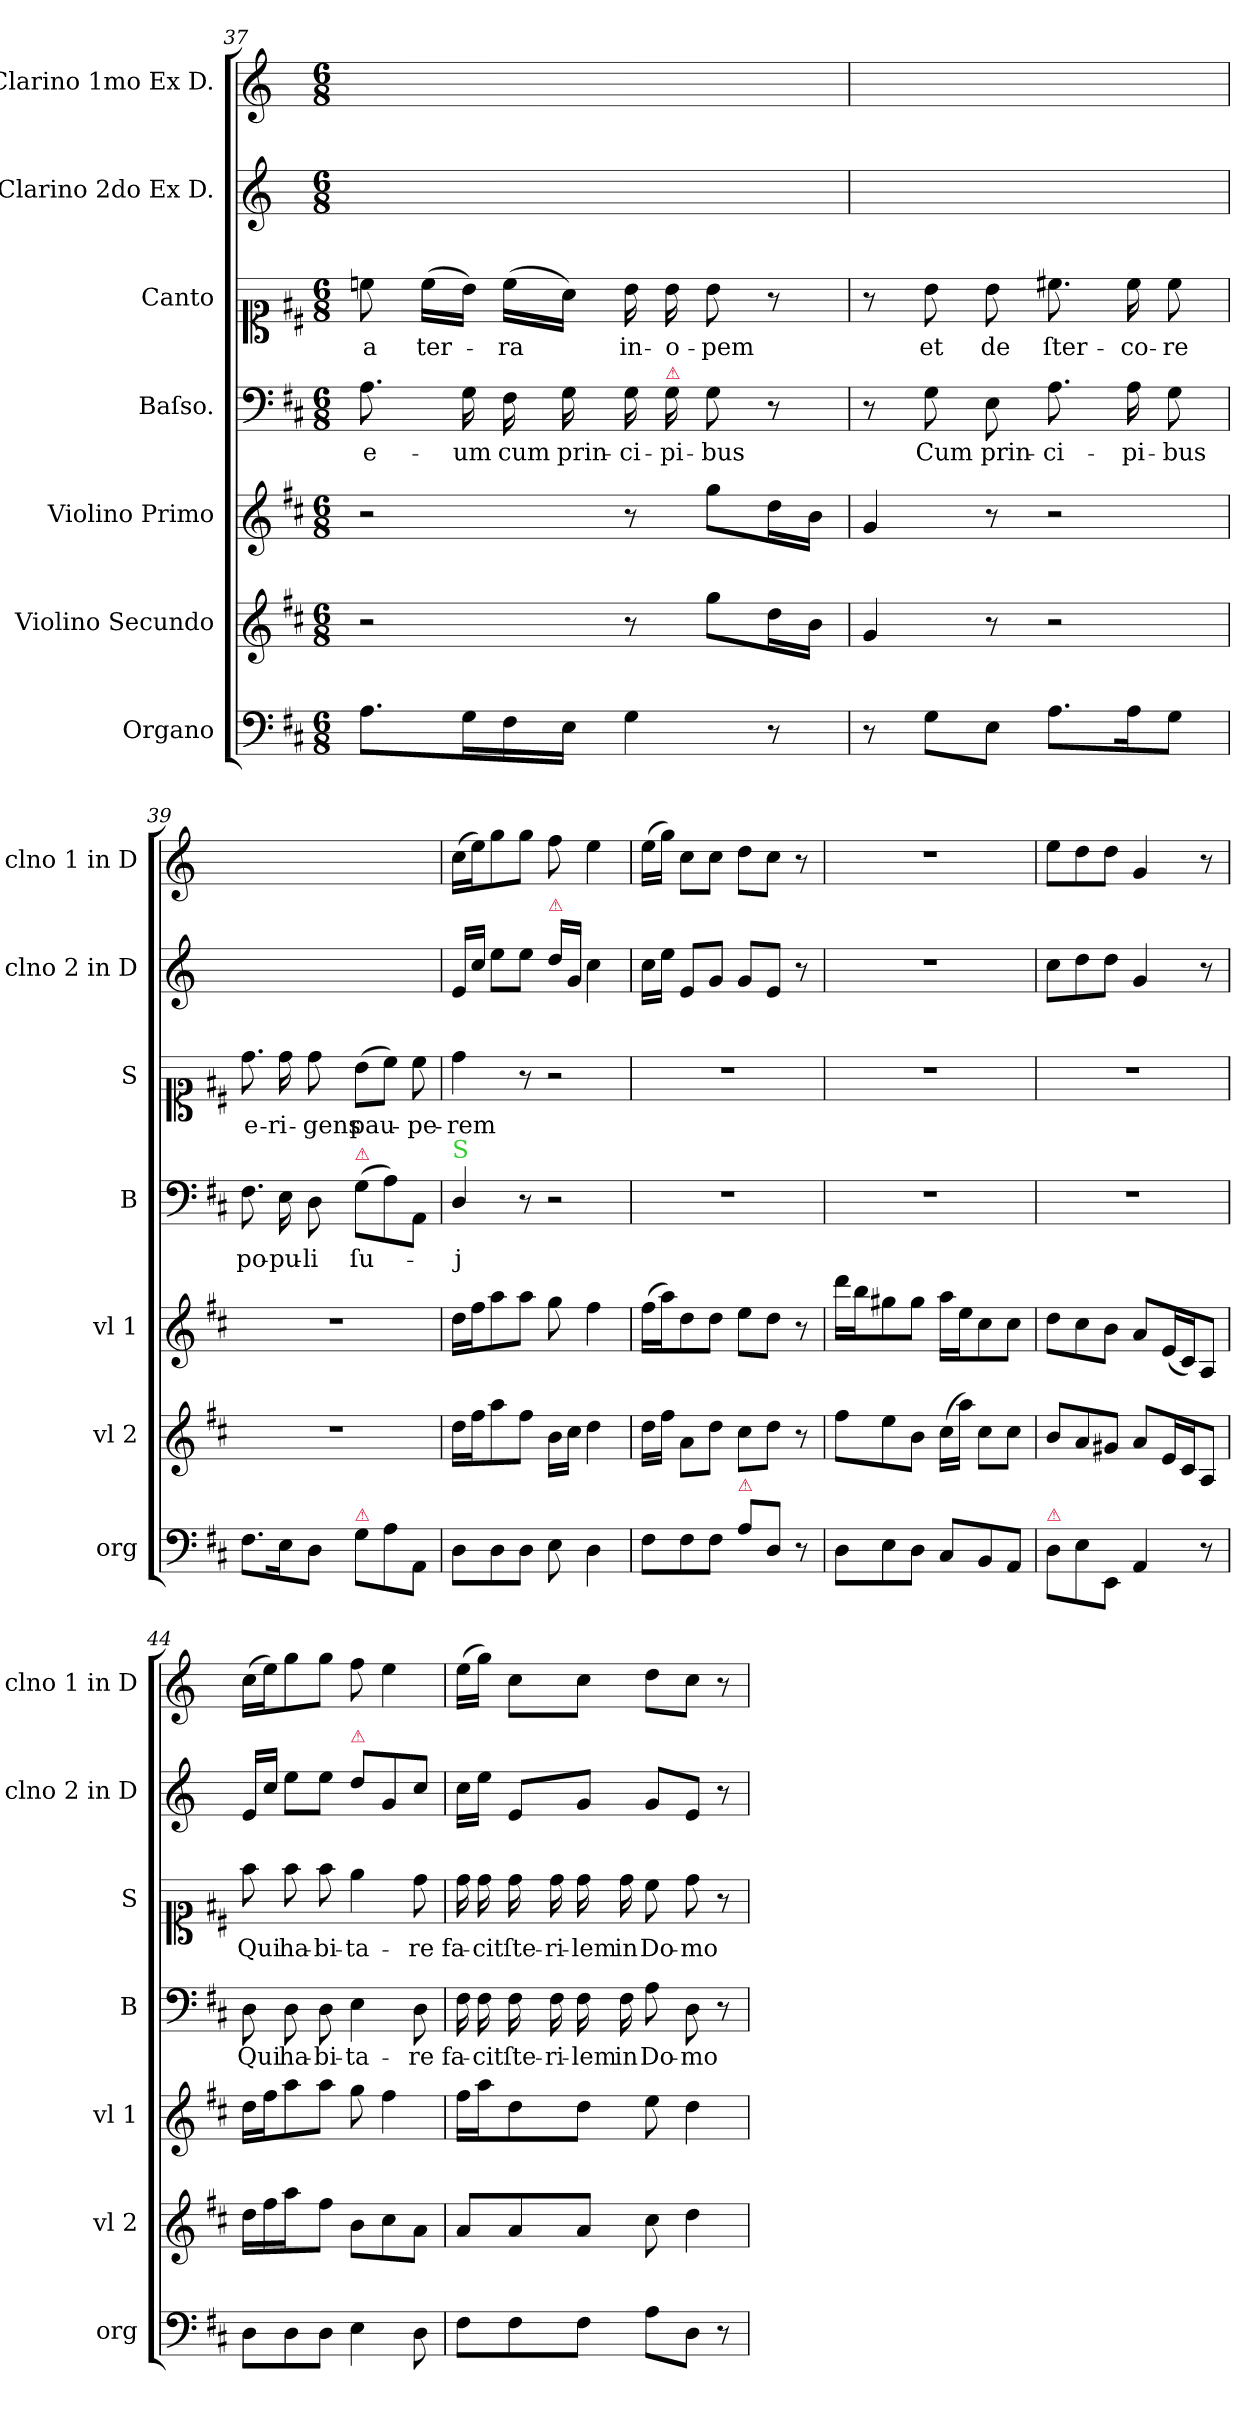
**kern	**kern	**kern	**kern	**text	**kern	**text	**kern	**kern
*part7	*part6	*part5	*part4	*part4	*part3	*part3	*part2	*part1
*staff7	*staff6	*staff5	*staff4	*staff4	*staff3	*staff3	*staff2	*staff1
*I"Organo	*I"Violino Secundo	*I"Violino Primo	*I"Baſso.	*	*I"Canto	*	*I"Clarino 2do Ex D.	*I"Clarino 1mo Ex D.
*I'org	*I'vl 2	*I'vl 1	*I'B	*	*I'S	*	*I'clno 2 in D	*I'clno 1 in D
*clefF4	*clefG2	*clefG2	*clefF4	*	*clefC1	*	*clefG2	*clefG2
*	*	*	*	*	*	*	*ITrd-1c-2	*ITrd-1c-2
*k[f#c#]	*k[f#c#]	*k[f#c#]	*k[f#c#]	*	*k[f#c#]	*	*k[f#c#]	*k[f#c#]
*M6/8	*M6/8	*M6/8	*M6/8	*	*M6/8	*	*M6/8	*M6/8
=37	=37	=37	=37	=37	=37	=37	=37	=37
!	!LO:N:vis=2	!LO:N:vis=2	!	!	!	!	!	!
8.A\L	4.r	4.r	8.A\	e-	8ccn\	a	2.ryy	2.ryy
.	.	.	.	.	(>16cc\LL	ter-	.	.
16G\L	.	.	16G\	-um	16b\JJ)	.	.	.
16F#\	.	.	16F#\	cum	(>16cc\LL	-ra	.	.
16E\JJ	.	.	16G\	prin-	16a\JJ)	.	.	.
4G\	8r	8r	16G\	-ci-	16b\	in-	.	.
!	!	!	!LO:TX:a:color=crimson:t=⚠	!	!	!	!	!
.	.	.	16G\	-pi-	16b\	-o-	.	.
.	8gg\L	8gg\L	8G\	-bus	8b\	-pem	.	.
8r	16dd\L	16dd\L	8r	.	8r	.	.	.
.	16b\JJ	16b\JJ	.	.	.	.	.	.
=38	=38	=38	=38	=38	=38	=38	=38	=38
8r	4g/	4g/	8r	.	8r	.	2.ryy	2.ryy
8G\L	.	.	8G\	Cum	8b\	et	.	.
8E\J	8r	8r	8E\	prin-	8b\	de	.	.
!	!LO:N:vis=2	!LO:N:vis=2	!	!	!	!	!	!
8.A\L	4.r	4.r	8.A\	-ci-	8.cc#X\	ſter-	.	.
16A\K	.	.	16A\	-pi-	16cc#\	-co-	.	.
8G\J	.	.	8G\	-bus	8cc#\	-re	.	.
=39	=39	=39	=39	=39	=39	=39	=39	=39
8.F#\L	2.r	2.r	8.F#\	po-	8.dd\	e-	2.ryy	2.ryy
16E\K	.	.	16E\	-pu-	16dd\	-ri-	.	.
8D\J	.	.	8D\	-li	8dd\	-gens	.	.
!	!	!	!LO:TX:a:color=crimson:t=⚠	!	!	!	!	!
!LO:TX:a:color=crimson:t=⚠	!	!	!	!	!	!	!	!
8G\L	.	.	(>8G\L	ſu-	(>8b\L	pau-	.	.
8A\	.	.	8A\)	.	8cc#\J)	.	.	.
8AA/J	.	.	8AA/J	.	8cc#\	-pe-	.	.
=40	=40	=40	=40	=40	=40	=40	=40	=40
!	!	!	!LO:TX:a:color=limegreen:t=S	!	!	!	!	!
8D\L	16dd\LL	16dd\LL	4D/	-j	4dd\	-rem	16f#/LL	(>16dd\LL
.	16ff#\J	16ff#\J	.	.	.	.	16dd/JJ	16ff#\J)
8D\	8aa\	8aa\	.	.	.	.	8ff#\L	8aa\
8D\J	8ff#\J	8aa\J	8r	.	8r	.	8ff#\J	8aa\J
!	!	!	!	!	!	!	!LO:TX:a:color=crimson:t=⚠	!
!	!	!	!LO:N:vis=2	!	!LO:N:vis=2	!	!	!
8E\	16b\LL	8gg\	4.r	.	4.r	.	16ee\LL	8gg\
.	16cc#\JJ	.	.	.	.	.	16a/JJ	.
4D\	4dd\	4ff#\	.	.	.	.	4dd\	4ff#\
=41	=41	=41	=41	=41	=41	=41	=41	=41
8F#\L	16dd\LL	(>16ff#\LL	2.r	.	2.r	.	16dd\LL	(>16ff#\LL
.	16ff#\JJ	16aa\J)	.	.	.	.	16ff#\JJ	16aa\JJ)
8F#\	8a\L	8dd\	.	.	.	.	8f#/L	8dd\L
8F#\J	8dd\J	8dd\J	.	.	.	.	8a/J	8dd\J
!LO:TX:a:color=crimson:t=⚠	!	!	!	!	!	!	!	!
8A\L	8cc#\L	8ee\L	.	.	.	.	8a/L	8ee\L
8D/J	8dd\J	8dd\J	.	.	.	.	8f#/J	8dd\J
8r	8r	8r	.	.	.	.	8r	8r
=42	=42	=42	=42	=42	=42	=42	=42	=42
8D\L	8ff#\L	16ddd\LL	2.r	.	2.r	.	2.r	2.r
.	.	16bb\J	.	.	.	.	.	.
8E\	8ee\	8gg#X\	.	.	.	.	.	.
8D\J	8b\J	8gg#\J	.	.	.	.	.	.
8C#/L	(>16cc#\LL	16aa\LL	.	.	.	.	.	.
.	16aa\JJ)	16ee\J	.	.	.	.	.	.
8BB/	8cc#\L	8cc#\	.	.	.	.	.	.
8AA/J	8cc#\J	8cc#\J	.	.	.	.	.	.
=43	=43	=43	=43	=43	=43	=43	=43	=43
!LO:TX:a:color=crimson:t=⚠	!	!	!	!	!	!	!	!
8D\L	8b/L	8dd\L	2.r	.	2.r	.	8dd\L	8ff#\L
8E\	8a/	8cc#\	.	.	.	.	8ee\	8ee\
8EE/J	8g#X/J	8b\J	.	.	.	.	8ee\J	8ee\J
4AA/	8a/L	8a/L	.	.	.	.	4a/	4a/
.	16e/L	(<16e/L	.	.	.	.	.	.
.	16c#/J	16c#/J)	.	.	.	.	.	.
8r	8A/J	8A/J	.	.	.	.	8r	8r
=44	=44	=44	=44	=44	=44	=44	=44	=44
8D\L	16dd\LL	16dd\LL	8D\	Qui	8ff#\	Qui	16f#/LL	(>16dd\LL
.	16ff#\	16ff#\J	.	.	.	.	16dd/JJ	16ff#\J)
!	!LO:N:vis=16	!	!	!	!	!	!	!
8D\	8aa\J	8aa\	8D\	ha-	8ff#\	ha-	8ff#\L	8aa\
8D\J	8ff#\J	8aa\J	8D\	-bi-	8ff#\	-bi-	8ff#\J	8aa\J
!	!	!	!	!	!	!	!LO:TX:a:color=crimson:t=⚠	!
4E\	8b\L	8gg\	4E\	-ta-	4ee\	-ta-	8ee\L	8gg\
.	8cc#\	4ff#\	.	.	.	.	8a/	4ff#\
8D\	8a\J	.	8D\	-re	8dd\	-re	8dd/J	.
=45	=45	=45	=45	=45	=45	=45	=45	=45
8F#\L	8a/L	16ff#\LL	16F#\	fa-	16dd\	fa-	16dd\LL	(>16ff#\LL
.	.	16aa\J	16F#\	-cit	16dd\	-cit	16ff#\JJ	16aa\JJ)
8F#\	8a/	8dd\	16F#\	ſte-	16dd\	ſte-	8f#/L	8dd\L
.	.	.	16F#\	-ri-	16dd\	-ri-	.	.
8F#\J	8a/J	8dd\J	16F#\	-lem	16dd\	-lem	8a/J	8dd\J
.	.	.	16F#\	in	16dd\	in	.	.
8A\L	8cc#\	8ee\	8A\	Do-	8cc#\	Do-	8a/L	8ee\L
8D\J	4dd\	4dd\	8D\	-mo	8dd\	-mo	8f#/J	8dd\J
8r	.	.	8r	.	8r	.	8r	8r
=	=	=	=	=	=	=	=	=
*-	*-	*-	*-	*-	*-	*-	*-	*-
